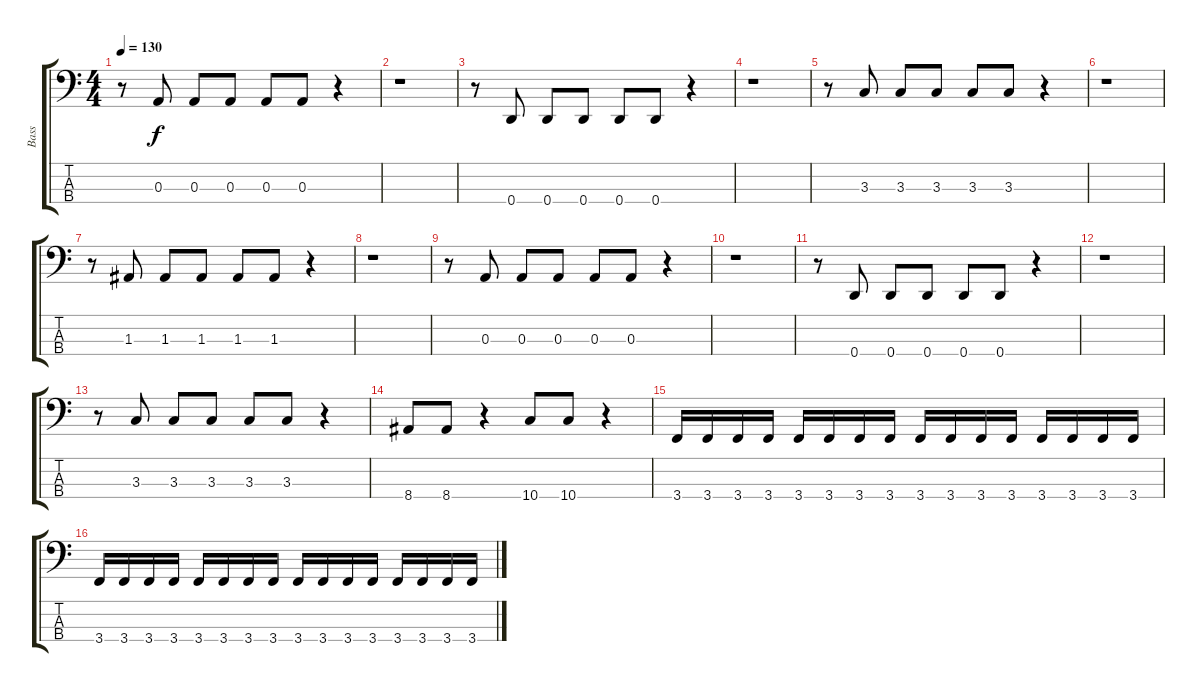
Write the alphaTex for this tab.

\track ("Bass" "Bass") {instrument electricbasspick}
\staff {score tabs}
\tuning (G2 D2 A1 D1) {hide}
\ts (4 4)
\tempo 130
\clef f4
\ks c
r.8{dy f} 0.3.8 0.3.8 0.3.8 0.3.8 0.3.8 r.4 |
r.1 |
r.8 0.4.8 0.4.8 0.4.8 0.4.8 0.4.8 r.4 |
r.1 |
r.8 3.3.8 3.3.8 3.3.8 3.3.8 3.3.8 r.4 |
r.1 |
r.8 1.3.8 1.3.8 1.3.8 1.3.8 1.3.8 r.4 |
r.1 |
r.8 0.3.8 0.3.8 0.3.8 0.3.8 0.3.8 r.4 |
r.1 |
r.8 0.4.8 0.4.8 0.4.8 0.4.8 0.4.8 r.4 |
r.1 |
r.8 3.3.8 3.3.8 3.3.8 3.3.8 3.3.8 r.4 |
8.4.8 8.4.8 r.4 10.4.8 10.4.8 r.4 |
3.4.16 3.4.16 3.4.16 3.4.16 3.4.16 3.4.16 3.4.16 3.4.16 3.4.16 3.4.16 3.4.16 3.4.16 3.4.16 3.4.16 3.4.16 3.4.16 |
3.4.16 3.4.16 3.4.16 3.4.16 3.4.16 3.4.16 3.4.16 3.4.16 3.4.16 3.4.16 3.4.16 3.4.16 3.4.16 3.4.16 3.4.16 3.4.16
